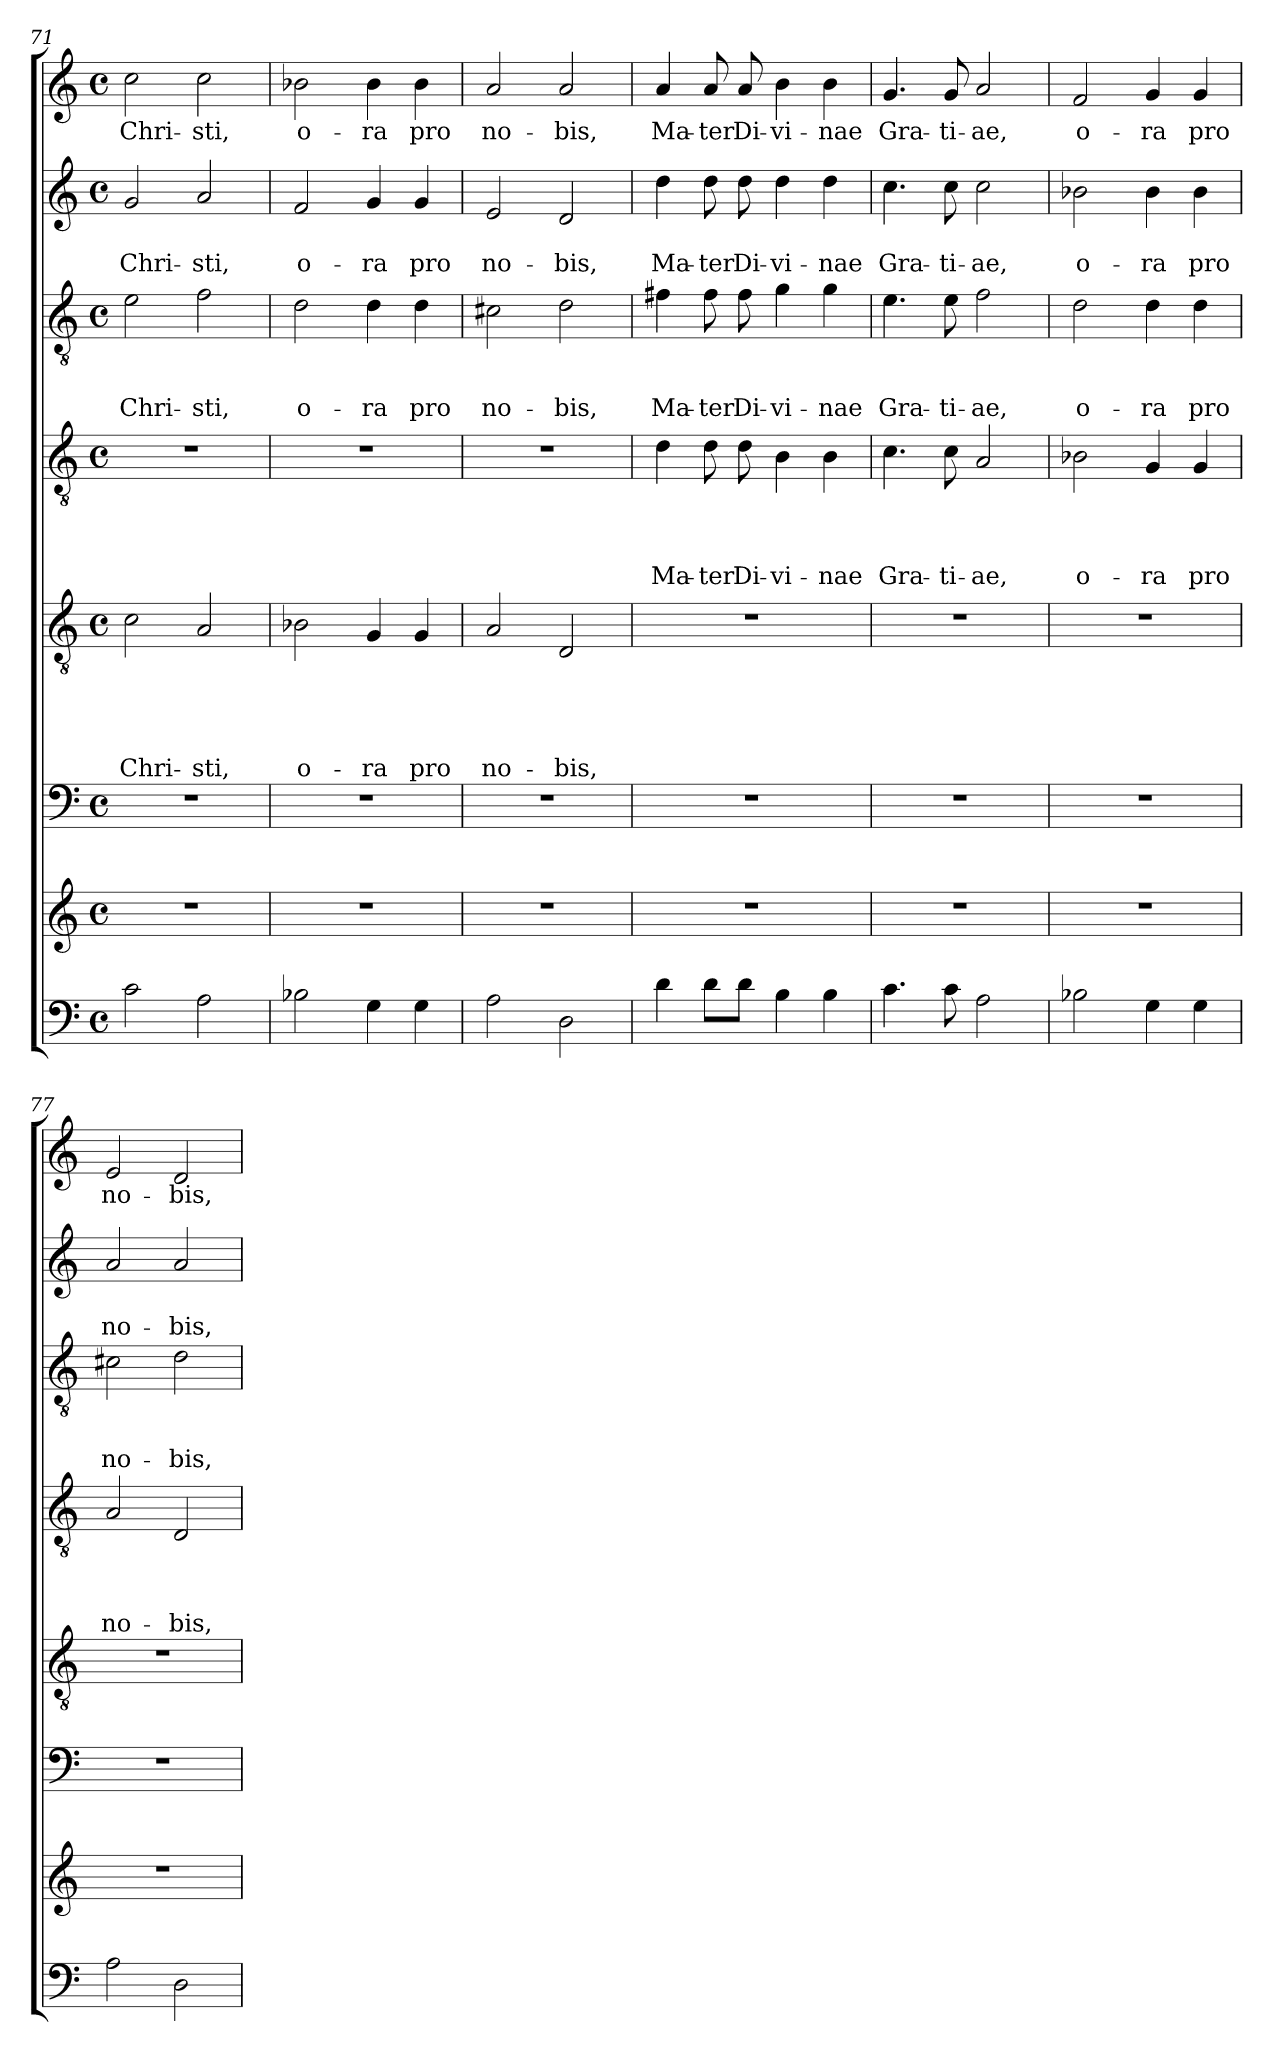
**kern	**kern	**kern	**kern	**text	**text	**text	**text	**text	**kern	**text	**text	**text	**text	**kern	**text	**text	**text	**kern	**text	**text	**kern	**text
*part8	*part7	*part6	*part5	*part5	*part5	*part5	*part5	*part5	*part4	*part4	*part4	*part4	*part4	*part3	*part3	*part3	*part3	*part2	*part2	*part2	*part1	*part1
*staff8	*staff7	*staff6	*staff5	*staff5	*staff5	*staff5	*staff5	*staff5	*staff4	*staff4	*staff4	*staff4	*staff4	*staff3	*staff3	*staff3	*staff3	*staff2	*staff2	*staff2	*staff1	*staff1
*clefF4	*clefG2	*clefF4	*clefGv2	*	*	*	*	*	*clefGv2	*	*	*	*	*clefGv2	*	*	*	*clefG2	*	*	*clefG2	*
*k[]	*k[]	*k[]	*k[]	*	*	*	*	*	*k[]	*	*	*	*	*k[]	*	*	*	*k[]	*	*	*k[]	*
*C:	*C:	*C:	*C:	*	*	*	*	*	*C:	*	*	*	*	*C:	*	*	*	*C:	*	*	*C:	*
*M4/4	*M4/4	*M4/4	*M4/4	*	*	*	*	*	*M4/4	*	*	*	*	*M4/4	*	*	*	*M4/4	*	*	*M4/4	*
*met(c)	*met(c)	*met(c)	*met(c)	*	*	*	*	*	*met(c)	*	*	*	*	*met(c)	*	*	*	*met(c)	*	*	*met(c)	*
=71	=71	=71	=71	=71	=71	=71	=71	=71	=71	=71	=71	=71	=71	=71	=71	=71	=71	=71	=71	=71	=71	=71
!	!	!	!	!	!	!	!	!LO:LY:b	!	!	!	!	!	!	!	!	!LO:LY:b	!	!	!LO:LY:b	!	!LO:LY:b
2c\	1r	1r	2c\	.	.	.	.	Chri-	1r	.	.	.	.	2e\	.	.	Chri-	2g/	.	Chri-	2cc\	Chri-
!	!	!	!	!	!	!	!	!LO:LY:b	!	!	!	!	!	!	!	!	!LO:LY:b	!	!	!LO:LY:b	!	!LO:LY:b
2A\	.	.	2A/	.	.	.	.	-sti,	.	.	.	.	.	2f\	.	.	-sti,	2a/	.	-sti,	2cc\	-sti,
=72	=72	=72	=72	=72	=72	=72	=72	=72	=72	=72	=72	=72	=72	=72	=72	=72	=72	=72	=72	=72	=72	=72
!	!	!	!	!	!	!	!	!LO:LY:b	!	!	!	!	!	!	!	!	!LO:LY:b	!	!	!LO:LY:b	!	!LO:LY:b
2B-X\	1r	1r	2B-X\	.	.	.	.	o-	1r	.	.	.	.	2d\	.	.	o-	2f/	.	o-	2b-X\	o-
!	!	!	!	!	!	!	!	!LO:LY:b	!	!	!	!	!	!	!	!	!LO:LY:b	!	!	!LO:LY:b	!	!LO:LY:b
4G\	.	.	4G/	.	.	.	.	-ra	.	.	.	.	.	4d\	.	.	-ra	4g/	.	-ra	4b-\	-ra
!	!	!	!	!	!	!	!	!LO:LY:b	!	!	!	!	!	!	!	!	!LO:LY:b	!	!	!LO:LY:b	!	!LO:LY:b
4G\	.	.	4G/	.	.	.	.	pro	.	.	.	.	.	4d\	.	.	pro	4g/	.	pro	4b-\	pro
=73	=73	=73	=73	=73	=73	=73	=73	=73	=73	=73	=73	=73	=73	=73	=73	=73	=73	=73	=73	=73	=73	=73
!	!	!	!	!	!	!	!	!LO:LY:b	!	!	!	!	!	!	!	!	!LO:LY:b	!	!	!LO:LY:b	!	!LO:LY:b
2A\	1r	1r	2A/	.	.	.	.	no-	1r	.	.	.	.	2c#X\	.	.	no-	2e/	.	no-	2a/	no-
!	!	!	!	!	!	!	!	!LO:LY:b	!	!	!	!	!	!	!	!	!LO:LY:b	!	!	!LO:LY:b	!	!LO:LY:b
2D\	.	.	2D/	.	.	.	.	-bis,	.	.	.	.	.	2d\	.	.	-bis,	2d/	.	-bis,	2a/	-bis,
=74	=74	=74	=74	=74	=74	=74	=74	=74	=74	=74	=74	=74	=74	=74	=74	=74	=74	=74	=74	=74	=74	=74
!	!	!	!	!	!	!	!	!	!	!	!	!	!LO:LY:b	!	!	!	!LO:LY:b	!	!	!LO:LY:b	!	!LO:LY:b
4d\	1r	1r	1r	.	.	.	.	.	4d\	.	.	.	Ma-	4f#X\	.	.	Ma-	4dd\	.	Ma-	4a/	Ma-
!	!	!	!	!	!	!	!	!	!	!	!	!	!LO:LY:b	!	!	!	!LO:LY:b	!	!	!LO:LY:b	!	!LO:LY:b
8d\L	.	.	.	.	.	.	.	.	8d\	.	.	.	-ter	8f#\	.	.	-ter	8dd\	.	-ter	8a/	-ter
!	!	!	!	!	!	!	!	!	!	!	!	!	!LO:LY:b	!	!	!	!LO:LY:b	!	!	!LO:LY:b	!	!LO:LY:b
8d\J	.	.	.	.	.	.	.	.	8d\	.	.	.	Di-	8f#\	.	.	Di-	8dd\	.	Di-	8a/	Di-
!	!	!	!	!	!	!	!	!	!	!	!	!	!LO:LY:b	!	!	!	!LO:LY:b	!	!	!LO:LY:b	!	!LO:LY:b
4B\	.	.	.	.	.	.	.	.	4B\	.	.	.	-vi-	4g\	.	.	-vi-	4dd\	.	-vi-	4b\	-vi-
!	!	!	!	!	!	!	!	!	!	!	!	!	!LO:LY:b	!	!	!	!LO:LY:b	!	!	!LO:LY:b	!	!LO:LY:b
4B\	.	.	.	.	.	.	.	.	4B\	.	.	.	-nae	4g\	.	.	-nae	4dd\	.	-nae	4b\	-nae
=75	=75	=75	=75	=75	=75	=75	=75	=75	=75	=75	=75	=75	=75	=75	=75	=75	=75	=75	=75	=75	=75	=75
!	!	!	!	!	!	!	!	!	!	!	!	!	!LO:LY:b	!	!	!	!LO:LY:b	!	!	!LO:LY:b	!	!LO:LY:b
4.c\	1r	1r	1r	.	.	.	.	.	4.c\	.	.	.	Gra-	4.e\	.	.	Gra-	4.cc\	.	Gra-	4.g/	Gra-
!	!	!	!	!	!	!	!	!	!	!	!	!	!LO:LY:b	!	!	!	!LO:LY:b	!	!	!LO:LY:b	!	!LO:LY:b
8c\	.	.	.	.	.	.	.	.	8c\	.	.	.	-ti-	8e\	.	.	-ti-	8cc\	.	-ti-	8g/	-ti-
!	!	!	!	!	!	!	!	!	!	!	!	!	!LO:LY:b	!	!	!	!LO:LY:b	!	!	!LO:LY:b	!	!LO:LY:b
2A\	.	.	.	.	.	.	.	.	2A/	.	.	.	-ae,	2f\	.	.	-ae,	2cc\	.	-ae,	2a/	-ae,
!!LO:PB:g=z
=76	=76	=76	=76	=76	=76	=76	=76	=76	=76	=76	=76	=76	=76	=76	=76	=76	=76	=76	=76	=76	=76	=76
!	!	!	!	!	!	!	!	!	!	!	!	!	!LO:LY:b	!	!	!	!LO:LY:b	!	!	!LO:LY:b	!	!LO:LY:b
2B-X\	1r	1r	1r	.	.	.	.	.	2B-X\	.	.	.	o-	2d\	.	.	o-	2b-X\	.	o-	2f/	o-
!	!	!	!	!	!	!	!	!	!	!	!	!	!LO:LY:b	!	!	!	!LO:LY:b	!	!	!LO:LY:b	!	!LO:LY:b
4G\	.	.	.	.	.	.	.	.	4G/	.	.	.	-ra	4d\	.	.	-ra	4b-\	.	-ra	4g/	-ra
!	!	!	!	!	!	!	!	!	!	!	!	!	!LO:LY:b	!	!	!	!LO:LY:b	!	!	!LO:LY:b	!	!LO:LY:b
4G\	.	.	.	.	.	.	.	.	4G/	.	.	.	pro	4d\	.	.	pro	4b-\	.	pro	4g/	pro
=77	=77	=77	=77	=77	=77	=77	=77	=77	=77	=77	=77	=77	=77	=77	=77	=77	=77	=77	=77	=77	=77	=77
!	!	!	!	!	!	!	!	!	!	!	!	!	!LO:LY:b	!	!	!	!LO:LY:b	!	!	!LO:LY:b	!	!LO:LY:b
2A\	1r	1r	1r	.	.	.	.	.	2A/	.	.	.	no-	2c#X\	.	.	no-	2a/	.	no-	2e/	no-
!	!	!	!	!	!	!	!	!	!	!	!	!	!LO:LY:b	!	!	!	!LO:LY:b	!	!	!LO:LY:b	!	!LO:LY:b
2D\	.	.	.	.	.	.	.	.	2D/	.	.	.	-bis,	2d\	.	.	-bis,	2a/	.	-bis,	2d/	-bis,
=	=	=	=	=	=	=	=	=	=	=	=	=	=	=	=	=	=	=	=	=	=	=
*-	*-	*-	*-	*-	*-	*-	*-	*-	*-	*-	*-	*-	*-	*-	*-	*-	*-	*-	*-	*-	*-	*-
